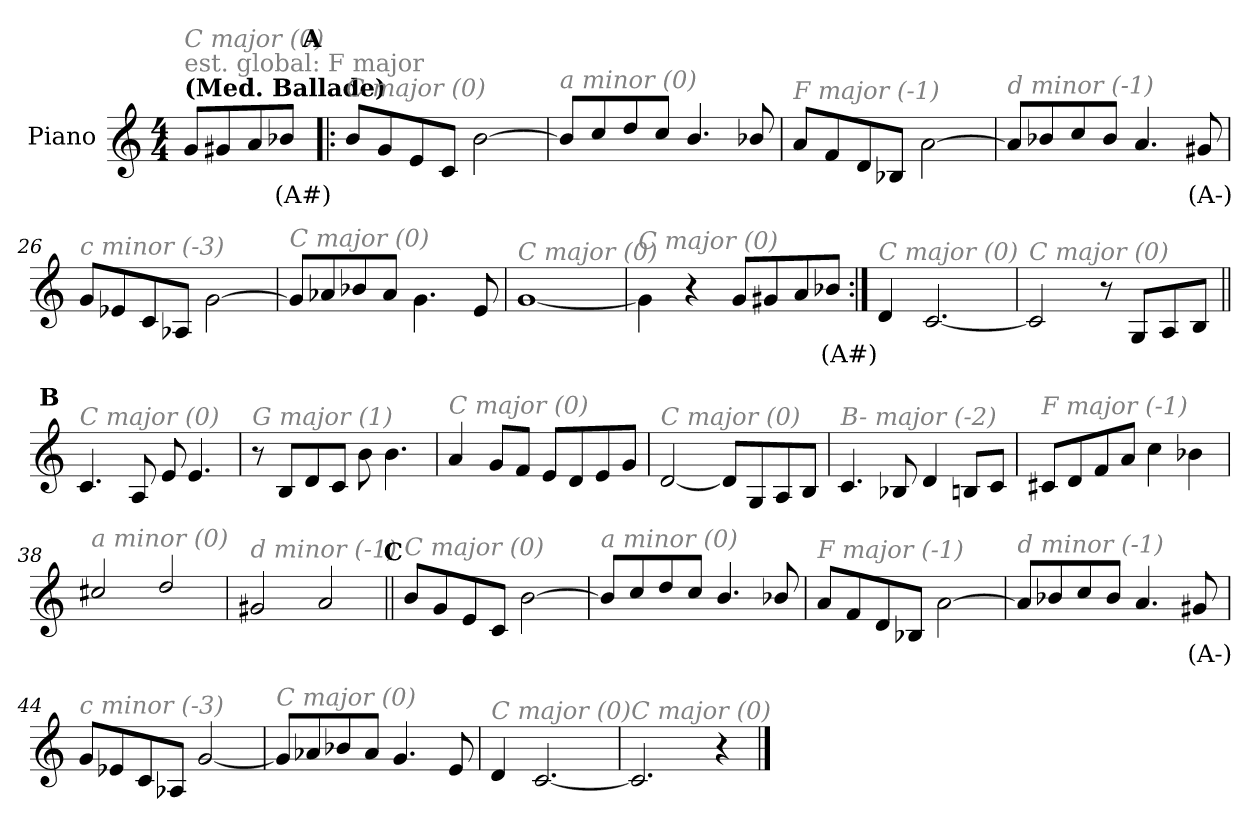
**kern	**text
*part1	*part1
*staff1	*staff1
*I"Piano	*
*I'Pno.	*
*clefG2	*
*k[]	*
*M4/4	*
*MM69	*
=1	=1
!LO:TX:a:B:t=(Med. Ballade)	!
!LO:TX:a:color=#808080:t=est. global&colon; F major	!
!LO:TX:i:color=#808080:t=C major (0)	!
8g/L	.
8g#X/	.
8a/	.
8b-Xi/J	(A#)
!!LO:REH:place=s1:a:enc=none:fs=14:t=A
=22!|:	=22!|:
!LO:TX:i:color=#808080:t=C major (0)	!
8b/L	.
8g/	.
8e/	.
8c/J	.
[2b\	.
=23	=23
!LO:TX:i:color=#808080:t=a minor (0)	!
8b/L]	.
8cc/	.
8dd/	.
8cc/J	.
4.b/	.
8b-X/	.
=24	=24
!LO:TX:i:color=#808080:t=F major (-1)	!
8a/L	.
8f/	.
8d/	.
8B-X/J	.
[2a\	.
=25	=25
!LO:TX:i:color=#808080:t=d minor (-1)	!
8a/L]	.
8b-X/	.
8cc/	.
8b-/J	.
4.a/	.
8g#Xi/	(A-)
!!LO:LB:g=z
=26	=26
!LO:TX:i:color=#808080:t=c minor (-3)	!
8g/L	.
8e-X/	.
8c/	.
8A-X/J	.
[2g\	.
=27	=27
!LO:TX:i:color=#808080:t=C major (0)	!
8g/L]	.
8a-X/	.
8b-X/	.
8a-/J	.
4.g\	.
8e/	.
=28	=28
!LO:TX:i:color=#808080:t=C major (0)	!
[1g	.
=29	=29
!LO:TX:i:color=#808080:t=C major (0)	!
4g\]	.
4r	.
8g/L	.
8g#X/	.
8a/	.
8b-Xi/J	(A#)
=30:|!	=30:|!
!LO:TX:i:color=#808080:t=C major (0)	!
4d/	.
[2.c/	.
=31	=31
!LO:TX:i:color=#808080:t=C major (0)	!
2c/]	.
8r	.
8G/L	.
8A/	.
8B/J	.
!!LO:LB:g=z
!!LO:REH:place=s1:a:enc=none:fs=14:t=B
=32||	=32||
!LO:TX:i:color=#808080:t=C major (0)	!
4.c/	.
8A/	.
8e/	.
4.e/	.
=33	=33
!LO:TX:i:color=#808080:t=G major (1)	!
8r	.
8B/L	.
8d/	.
8c/J	.
8b\	.
4.b\	.
=34	=34
!LO:TX:i:color=#808080:t=C major (0)	!
4a/	.
8g/L	.
8f/J	.
8e/L	.
8d/	.
8e/	.
8g/J	.
=35	=35
!LO:TX:i:color=#808080:t=C major (0)	!
[2d/	.
8d/L]	.
8G/	.
8A/	.
8B/J	.
!!LO:LB:g=z
=36	=36
!LO:TX:i:color=#808080:t=B- major (-2)	!
4.c/	.
8B-X/	.
4d/	.
8Bn/L	.
8c/J	.
=37	=37
!LO:TX:i:color=#808080:t=F major (-1)	!
8c#X/L	.
8d/	.
8f/	.
8a/J	.
4cc\	.
4b-X\	.
=38	=38
!LO:TX:i:color=#808080:t=a minor (0)	!
2cc#X/	.
2dd/	.
=39	=39
!LO:TX:i:color=#808080:t=d minor (-1)	!
2g#X/	.
2a/	.
!!LO:LB:g=z
!!LO:REH:place=s1:a:enc=none:fs=14:t=C
=40||	=40||
!LO:TX:i:color=#808080:t=C major (0)	!
8b/L	.
8g/	.
8e/	.
8c/J	.
[2b\	.
=41	=41
!LO:TX:i:color=#808080:t=a minor (0)	!
8b/L]	.
8cc/	.
8dd/	.
8cc/J	.
4.b/	.
8b-X/	.
=42	=42
!LO:TX:i:color=#808080:t=F major (-1)	!
8a/L	.
8f/	.
8d/	.
8B-X/J	.
[2a\	.
=43	=43
!LO:TX:i:color=#808080:t=d minor (-1)	!
8a/L]	.
8b-X/	.
8cc/	.
8b-/J	.
4.a/	.
8g#Xi/	(A-)
!!LO:LB:g=z
=44	=44
!LO:TX:i:color=#808080:t=c minor (-3)	!
8g/L	.
8e-X/	.
8c/	.
8A-X/J	.
[2g/	.
=45	=45
!LO:TX:i:color=#808080:t=C major (0)	!
8g/L]	.
8a-X/	.
8b-X/	.
8a-/J	.
4.g/	.
8e/	.
=46	=46
!LO:TX:i:color=#808080:t=C major (0)	!
4d/	.
[2.c/	.
=47	=47
!LO:TX:i:color=#808080:t=C major (0)	!
2.c/]	.
4r	.
==	==
*-	*-
